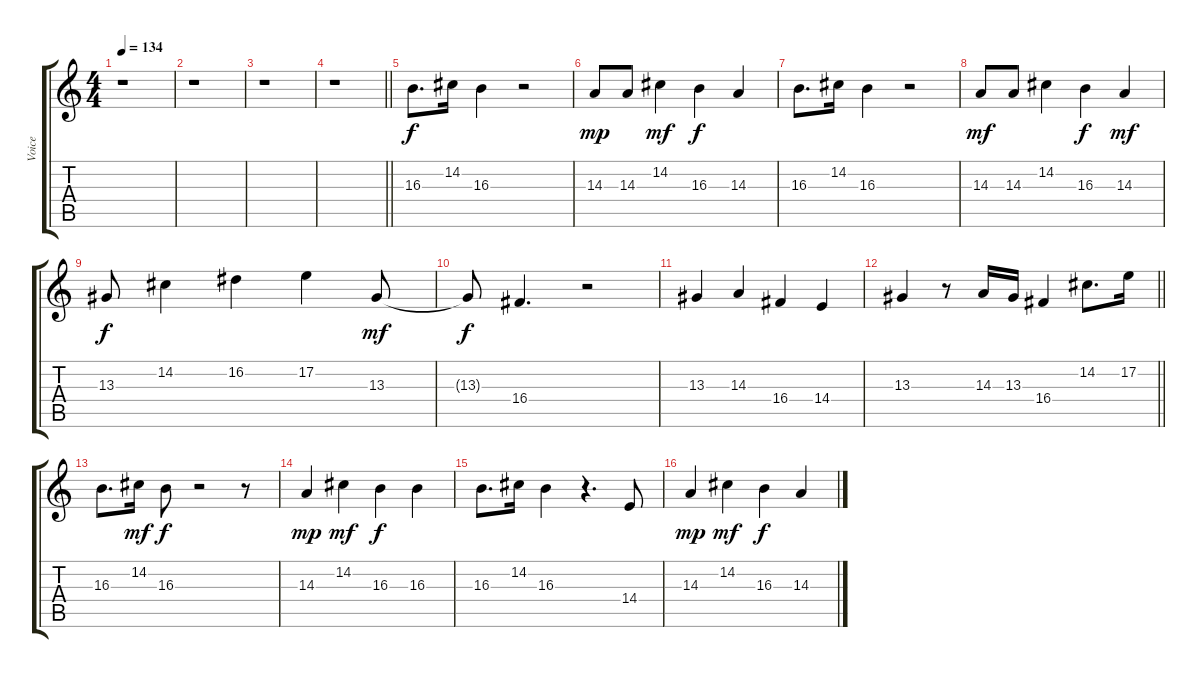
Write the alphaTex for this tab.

\track ("Voice" "Voice") {instrument sopranosax}
\staff {score tabs}
\tuning (E4 B3 G3 D3 A2 E2) {hide}
\ts (4 4)
\tempo 134
\clef g2
\ks c
r.1{dy f instrument sopranosax} |
r.1 |
r.1 |
\barLineRight lightlight
r.1 |
16.3.8{d} 14.2.16 16.3.4 r.2 |
14.3.8{dy mp} 14.3.8 14.2.4{dy mf} 16.3.4{dy f} 14.3.4 |
16.3.8{d} 14.2.16 16.3.4 r.2 |
14.3.8{dy mf} 14.3.8 14.2.4 16.3.4{dy f} 14.3.4{dy mf} |
13.3.8{dy f} 14.2.4 16.2.4 17.2.4 13.3.8{dy mf} |
13.3{t}.8{dy f} 16.4.4{d} r.2 |
13.3.4 14.3.4 16.4.4 14.4.4 |
\barLineRight lightlight
13.3.4 r.8 14.3.16 13.3.16 16.4.4 14.2.8{d} 17.2.16 |
16.3.8{d} 14.2.16{dy mf} 16.3.8{dy f} r.2 r.8 |
14.3.4{dy mp} 14.2.4{dy mf} 16.3.4{dy f} 16.3.4 |
16.3.8{d} 14.2.16 16.3.4 r.4{d} 14.4.8 |
14.3.4{dy mp} 14.2.4{dy mf} 16.3.4{dy f} 14.3.4
